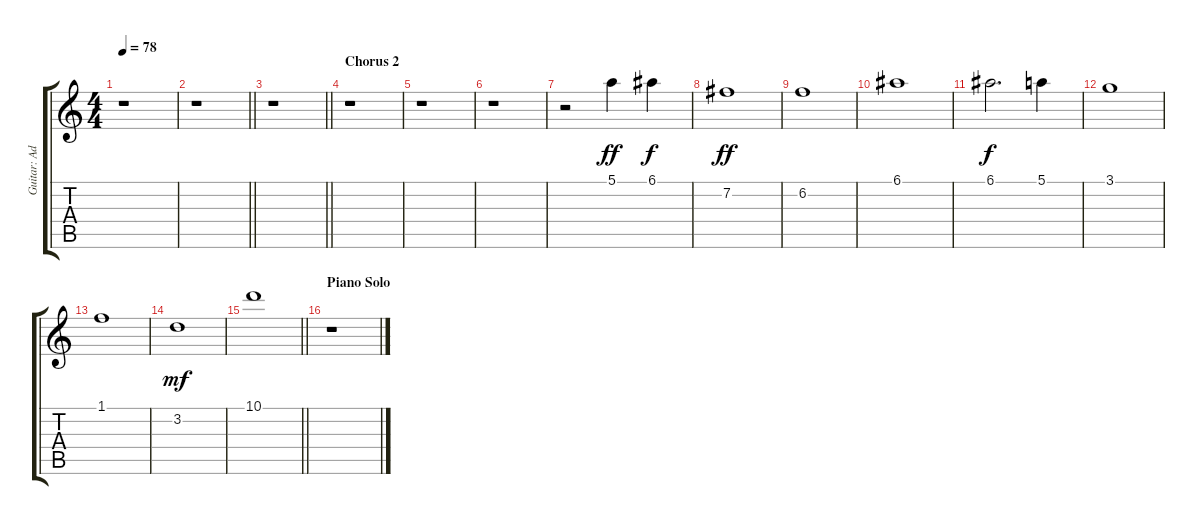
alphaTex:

\track ("Guitar: Adam Seymour" "Guitar: Ad") {instrument distortionguitar}
\staff {score tabs}
\tuning (E4 B3 G3 D3 A2 E2) {hide}
\ts (4 4)
\tempo 78
\clef g2
\ks c
r.1{dy f} |
\barLineRight lightlight
r.1 |
\barLineRight lightlight
r.1 |
\section ("" "Chorus 2")
r.1 |
r.1 |
r.1 |
r.2{instrument distortionguitar} 5.1.4{dy ff} 6.1.4{dy f} |
7.2.1{dy ff} |
6.2.1 |
6.1.1 |
6.1.2{d dy f} 5.1.4 |
3.1.1 |
1.1.1 |
3.2.1{dy mf} |
\barLineRight lightlight
10.1.1 |
\section ("" "Piano Solo")
r.1
